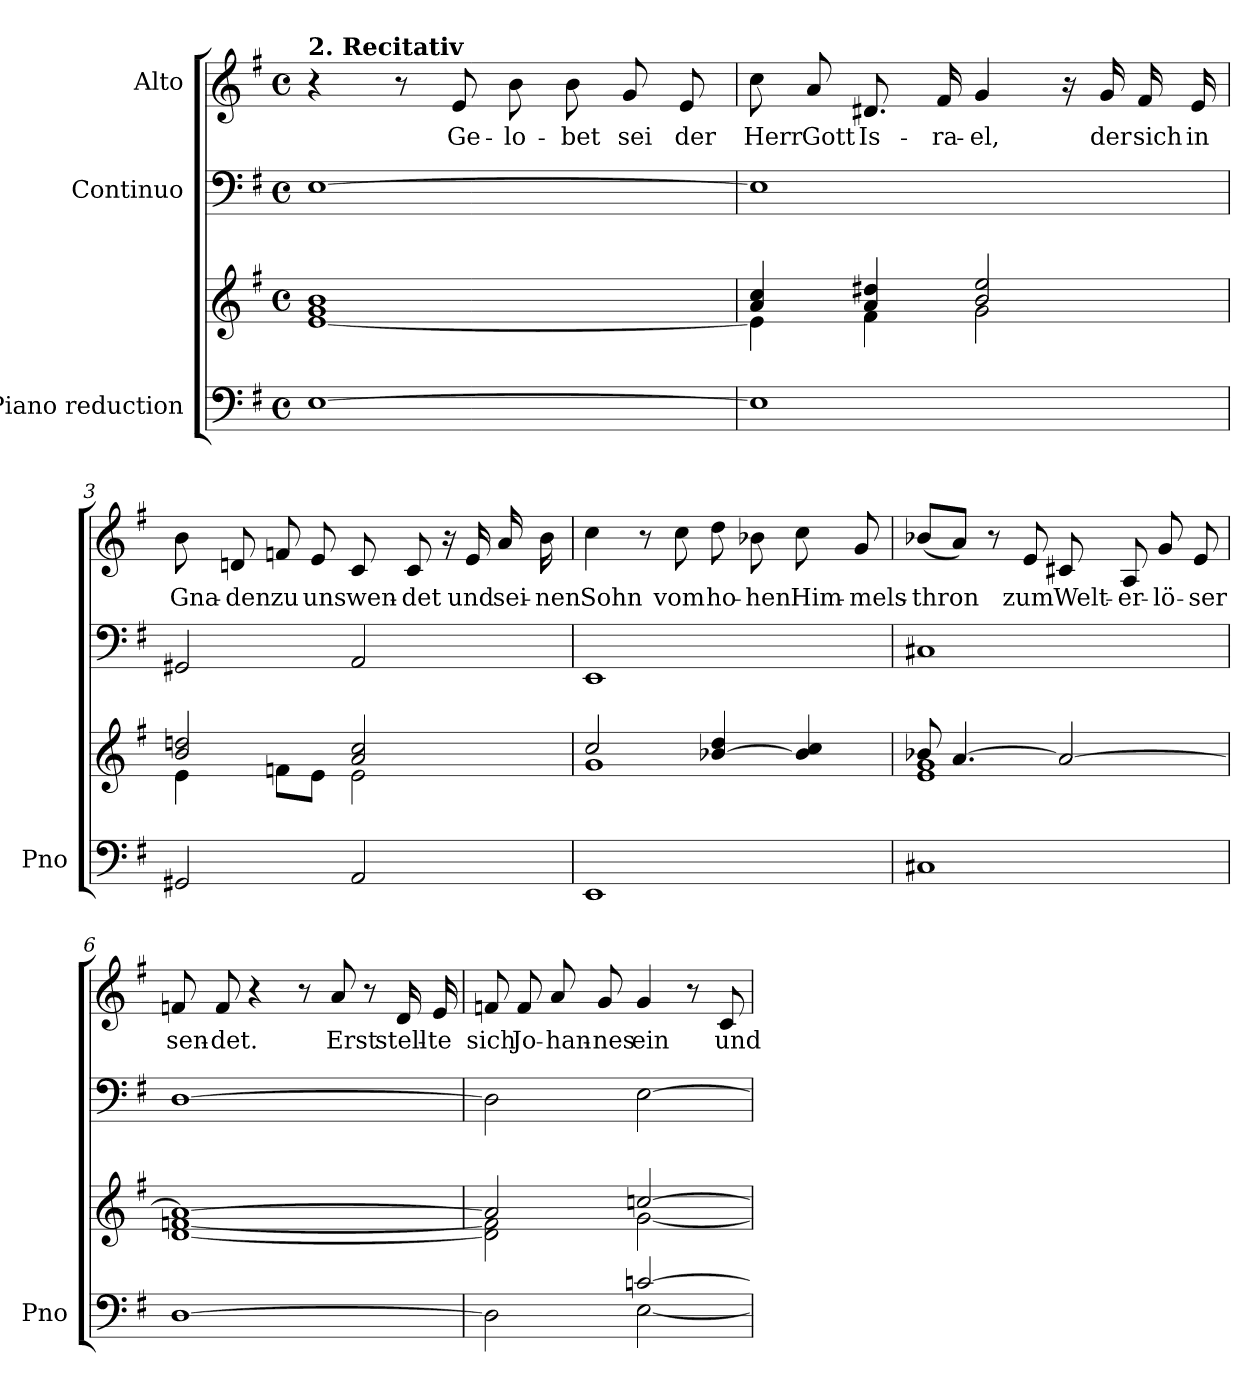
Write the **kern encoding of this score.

**kern	**kern	**kern	**kern	**text
*part3	*part3	*part2	*part1	*part1
*staff4	*staff3	*staff2	*staff1	*staff1
*I"Piano reduction	*	*I"Continuo	*I"Alto	*
*I'Pno	*	*	*	*
*stria5	*stria5	*	*	*
*clefF4	*clefG2	*clefF4	*clefG2	*
*k[f#]	*k[f#]	*k[f#]	*k[f#]	*
*M4/4	*M4/4	*M4/4	*M4/4	*
*met(c)	*met(c)	*met(c)	*met(c)	*
=1	=1	=1	=1	=1
*	*^	*	*	*
!	!	!	!	!LO:TX:a:B:t=2. Recitativ	!
[1E	1g 1b	[1e	[1E	4r	.
.	.	.	.	8r	.
!	!	!	!	!	!LO:LY:b
.	.	.	.	8e/	Ge-
!	!	!	!	!	!LO:LY:b
.	.	.	.	8b\	-lo-
!	!	!	!	!	!LO:LY:b
.	.	.	.	8b\	-bet
!	!	!	!	!	!LO:LY:b
.	.	.	.	8g/	sei
!	!	!	!	!	!LO:LY:b
.	.	.	.	8e/	der
=2	=2	=2	=2	=2	=2
!	!	!	!	!	!LO:LY:b
1E]	4a/ 4cc/	4e\]	1E]	8cc\	Herr
!	!	!	!	!	!LO:LY:b
.	.	.	.	8a/	Gott
!	!	!	!	!	!LO:LY:b
.	4a/ 4dd#X/	4f#\	.	8.d#X/	Is-
!	!	!	!	!	!LO:LY:b
.	.	.	.	16f#/	-ra-
!	!	!	!	!	!LO:LY:b
.	2b/ 2ee/	2g\	.	4g/	-el,
.	.	.	.	16r	.
!	!	!	!	!	!LO:LY:b
.	.	.	.	16g/	der
!	!	!	!	!	!LO:LY:b
.	.	.	.	16f#/	sich
!	!	!	!	!	!LO:LY:b
.	.	.	.	16e/	in
=3	=3	=3	=3	=3	=3
!	!	!	!	!	!LO:LY:b
2GG#X/	2b/ 2ddn/	4e\	2GG#X/	8b\	Gna-
!	!	!	!	!	!LO:LY:b
.	.	.	.	8dn/	-den
!	!	!	!	!	!LO:LY:b
.	.	8fn\L	.	8fn/	zu
!	!	!	!	!	!LO:LY:b
.	.	8e\J	.	8e/	uns
!	!	!	!	!	!LO:LY:b
2AA/	2a/ 2cc/	2e\	2AA/	8c/	wen-
!	!	!	!	!	!LO:LY:b
.	.	.	.	8c/	-det
.	.	.	.	16r	.
!	!	!	!	!	!LO:LY:b
.	.	.	.	16e/	und
!	!	!	!	!	!LO:LY:b
.	.	.	.	16a/	sei-
!	!	!	!	!	!LO:LY:b
.	.	.	.	16b\	-nen
=4	=4	=4	=4	=4	=4
!	!	!	!	!	!LO:LY:b
1EE	2cc/	1g	1EE	4cc\	Sohn
.	.	.	.	8r	.
!	!	!	!	!	!LO:LY:b
.	.	.	.	8cc\	vom
!	!	!	!	!	!LO:LY:b
.	[4b-X/ 4dd/	.	.	8dd\	ho-
!	!	!	!	!	!LO:LY:b
.	.	.	.	8b-X\	-hen
!	!	!	!	!	!LO:LY:b
.	4b-/] 4cc/	.	.	8cc\	Him-
!	!	!	!	!	!LO:LY:b
.	.	.	.	8g/	-mels-
!!LO:LB:g=z
=5	=5	=5	=5	=5	=5
!	!	!	!	!	!LO:LY:b
1C#X	8b-X/	1e 1g	1C#X	(8b-X/L	-thron
.	[4.a/	.	.	8a/J)	.
.	.	.	.	8r	.
!	!	!	!	!	!LO:LY:b
.	.	.	.	8e/	zum
!	!	!	!	!	!LO:LY:b
.	2a/_	.	.	8c#X/	Welt-
!	!	!	!	!	!LO:LY:b
.	.	.	.	8A/	-er-
!	!	!	!	!	!LO:LY:b
.	.	.	.	8g/	-lö-
!	!	!	!	!	!LO:LY:b
.	.	.	.	8e/	-ser
=6	=6	=6	=6	=6	=6
!	!	!	!	!	!LO:LY:b
[>1D	1a_	[1d [1fn	[1D	8fn/	sen-
!	!	!	!	!	!LO:LY:b
.	.	.	.	8f/	-det.
.	.	.	.	4r	.
.	.	.	.	8r	.
!	!	!	!	!	!LO:LY:b
.	.	.	.	8a/	Erst
.	.	.	.	8r	.
!	!	!	!	!	!LO:LY:b
.	.	.	.	16d/	stell-
!	!	!	!	!	!LO:LY:b
.	.	.	.	16e/	-te
=7	=7	=7	=7	=7	=7
*^	*	*	*	*	*
!	!	!	!	!	!	!LO:LY:b
2ryy	2D\]	2a/]	2d\] 2f\]	2D\]	8fn/	sich
!	!	!	!	!	!	!LO:LY:b
.	.	.	.	.	8f/	Jo-
!	!	!	!	!	!	!LO:LY:b
.	.	.	.	.	8a/	-han-
!	!	!	!	!	!	!LO:LY:b
.	.	.	.	.	8g/	-nes
!	!	!	!	!	!	!LO:LY:b
[2cn/	[2E\	[2ccn/	[2g\	[2E\	4g/	ein
.	.	.	.	.	8r	.
!	!	!	!	!	!	!LO:LY:b
.	.	.	.	.	8c/	und
*v	*v	*	*	*	*	*
*	*v	*v	*	*	*
=	=	=	=	=
*-	*-	*-	*-	*-
